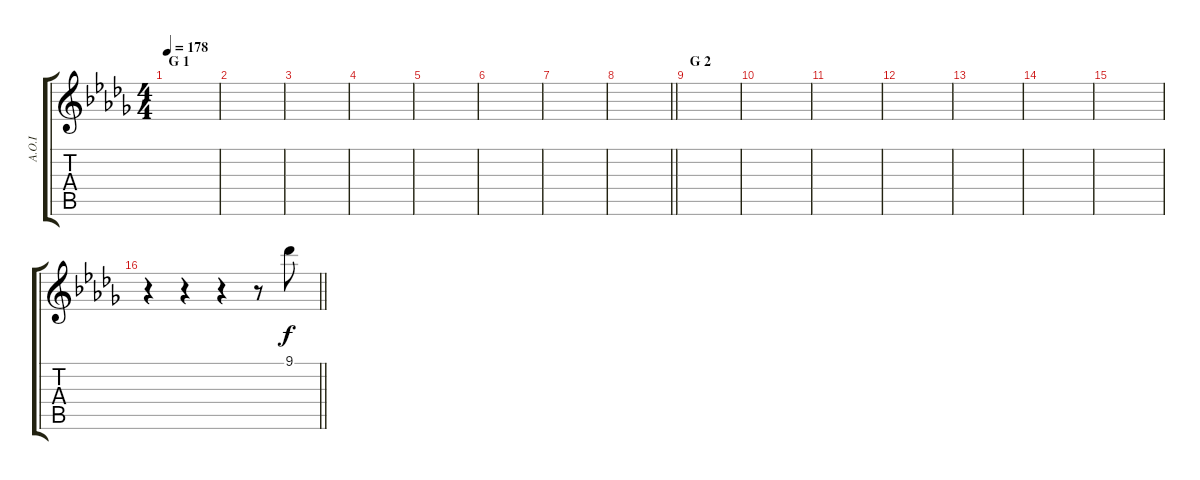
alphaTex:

\track ("A.O.I" "A.O.I") {instrument distortionguitar}
\staff {score tabs}
\tuning (E4 B3 G3 D3 A2 E2) {hide}
\ts (4 4)
\section ("" "G 1")
\tempo 178
\clef g2
\ks db
|
|
|
|
|
|
|
\barLineRight lightlight
|
\section ("" "G 2")
|
|
|
|
|
|
|
\barLineRight lightlight
r.4 r.4 r.4 r.8 9.1.8
